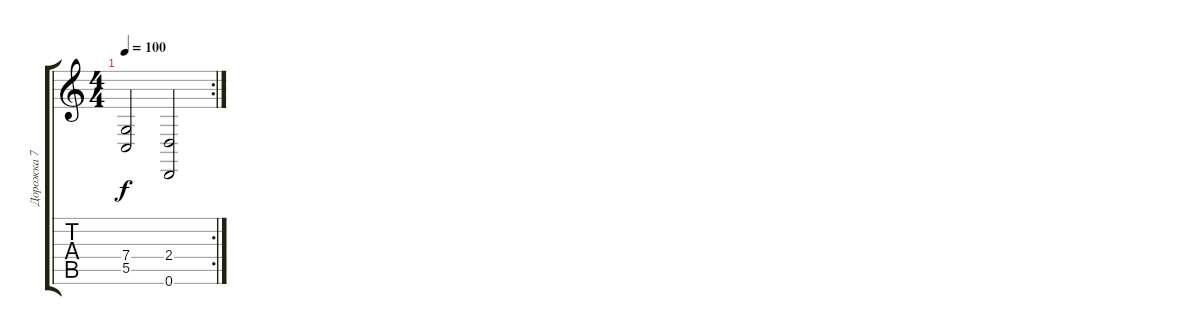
\track ("Дорожка 7" "Дорожка 7") {instrument rockorgan}
\staff {score tabs}
\tuning (D4 A3 F3 C3 G2 D2) {hide}
\rc 2
\ts (4 4)
\tempo 100
\clef g2
\ks c
(7.4 5.5).2{dy f} (2.4 0.6).2
